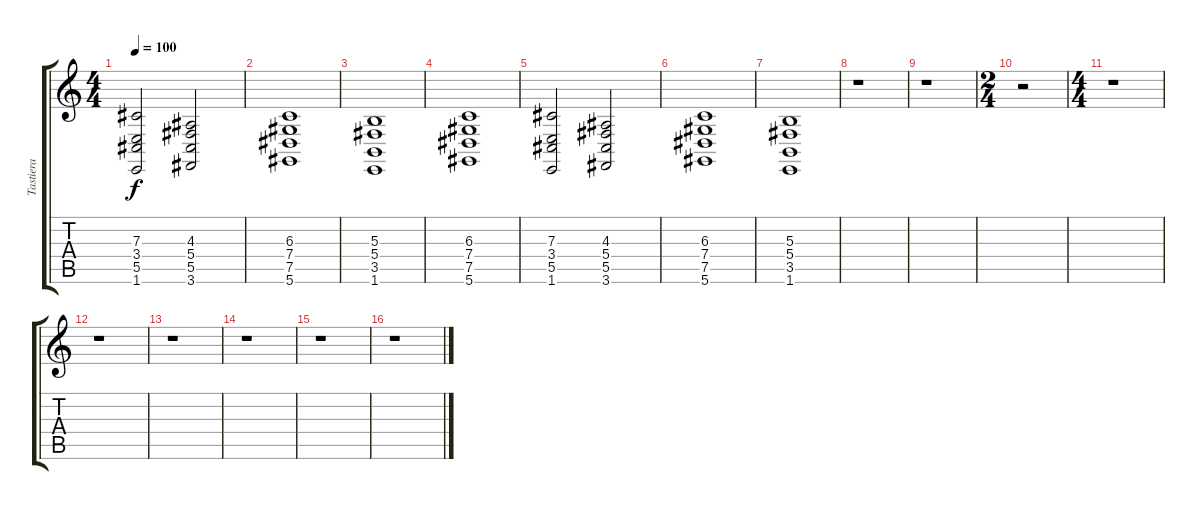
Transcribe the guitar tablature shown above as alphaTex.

\track ("Tastiera" "Tastiera") {instrument stringensemble1}
\staff {score tabs}
\tuning (Eb4 Bb3 Gb3 Db3 Ab2 Eb2) {hide}
\ts (4 4)
\tempo 100
\clef g2
\ks c
(7.3 3.4 5.5 1.6).2{dy f} (4.3 5.4 5.5 3.6).2 |
(6.3 7.4 7.5 5.6).1 |
(5.3 5.4 3.5 1.6).1 |
(6.3 7.4 7.5 5.6).1 |
(7.3 3.4 5.5 1.6).2 (4.3 5.4 5.5 3.6).2 |
(6.3 7.4 7.5 5.6).1 |
(5.3 5.4 3.5 1.6).1 |
r.1 |
r.1 |
\ts (2 4)
r.2 |
\ts (4 4)
r.1 |
r.1 |
r.1 |
r.1 |
r.1 |
r.1
